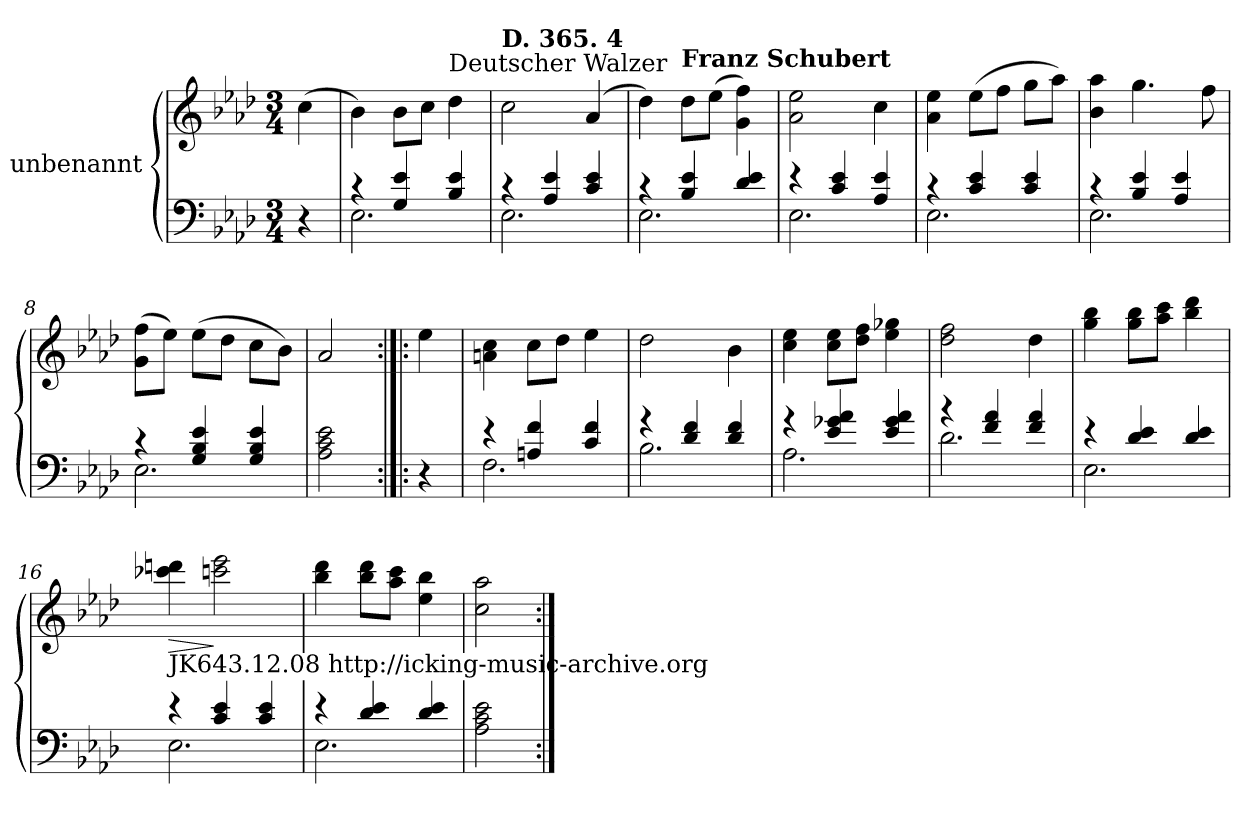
**kern	**kern	**dynam
*part1	*part1	*part1
*staff2	*staff1	*staff1/2
*I"unbenannt	*	*
*clefF4	*clefG2	*
*k[b-e-a-d-]	*k[b-e-a-d-]	*
*M3/4	*M3/4	*
=1	=1	=1
4r	(4cc\	.
=2	=2	=2
*^	*	*
4r	2.E-\	4b-\)	.
4G/ 4e-/	.	8b-\L	.
.	.	8cc\J	.
!	!	!LO:TX:a:t=Deutscher Walzer	!
4B-/ 4e-/	.	4dd-\	.
=3	=3	=3	=3
!	!	!LO:TX:a:B:t=D. 365. 4	!
4r	2.E-\	2cc\	.
4A-/ 4e-/	.	.	.
4c/ 4e-/	.	(4a-/	.
=4	=4	=4	=4
4r	2.E-\	4dd-\)	.
!	!	!LO:TX:a:B:t=Franz Schubert	!
4B-/ 4e-/	.	8dd-\L	.
.	.	(8ee-\J	.
4d-/ 4e-/	.	4g\ 4ff\)	.
!!LO:LB:g=z
=5	=5	=5	=5
4r	2.E-\	2a-\ 2ee-\	.
4c/ 4e-/	.	.	.
4A-/ 4e-/	.	4cc\	.
=6	=6	=6	=6
4r	2.E-\	4a-\ 4ee-\	.
4c/ 4e-/	.	(8ee-\L	.
.	.	8ff\J	.
4c/ 4e-/	.	8gg\L	.
.	.	8aa-\J)	.
=7	=7	=7	=7
4r	2.E-\	4b-\ 4aa-\	.
4B-/ 4e-/	.	4.gg\	.
4A-/ 4e-/	.	.	.
.	.	8ff\	.
=8	=8	=8	=8
4r	2.E-\	(8g\ 8ff\L	.
.	.	8ee-\J)	.
4G/ 4B-/ 4e-/	.	(8ee-\L	.
.	.	8dd-\J	.
4G/ 4B-/ 4e-/	.	8cc\L	.
.	.	8b-\J)	.
*v	*v	*	*
=9	=9	=9
2A-\ 2c\ 2e-\	2a-/	.
!!LO:LB:g=z
=10:|!|:	=10:|!|:	=10:|!|:
4r	4ee-\	.
=11	=11	=11
*^	*	*
4r	2.F\	4an\ 4cc\	.
4An/ 4f/	.	8cc\L	.
.	.	8dd-\J	.
4c/ 4f/	.	4ee-\	.
=12	=12	=12	=12
4r	2.B-\	2dd-\	.
4d-/ 4f/	.	.	.
4d-/ 4f/	.	4b-\	.
=13	=13	=13	=13
4r	2.A-\	4cc\ 4ee-\	.
4e-/ 4g-X/ 4a-/	.	8cc\ 8ee-\L	.
.	.	8dd-\ 8ff\J	.
4e-/ 4g-/ 4a-/	.	4ee-\ 4gg-X\	.
!!LO:LB:g=z
=14	=14	=14	=14
4r	2.d-\	2dd-\ 2ff\	.
4f/ 4a-/	.	.	.
4f/ 4a-/	.	4dd-\	.
=15	=15	=15	=15
4r	2.E-\	4gg\ 4bb-\	.
4d-/ 4e-/	.	8gg\ 8bb-\L	.
.	.	8aa-\ 8ccc\J	.
4d-/ 4e-/	.	4bb-\ 4ddd-\	.
=16	=16	=16	=16
!LO:TX:a:t=JK643.12.08 http&colon;//icking-music-archive.org	!	!	!
!	!	!	!LO:HP:b
4r	2.E-\	4ccc-X\ 4dddn\	>
4c/ 4e-/	.	2cccn\ 2eee-\	]
4c/ 4e-/	.	.	.
=17	=17	=17	=17
4r	2.E-\	4bb-\ 4ddd-\	.
4d-/ 4e-/	.	8bb-\ 8ddd-\L	.
.	.	8aa-\ 8ccc\J	.
4d-/ 4e-/	.	4ee-\ 4bb-\	.
*v	*v	*	*
=18	=18	=18
2A-\ 2c\ 2e-\	2cc\ 2aa-\	.
=:|!	=:|!	=:|!
*-	*-	*-
